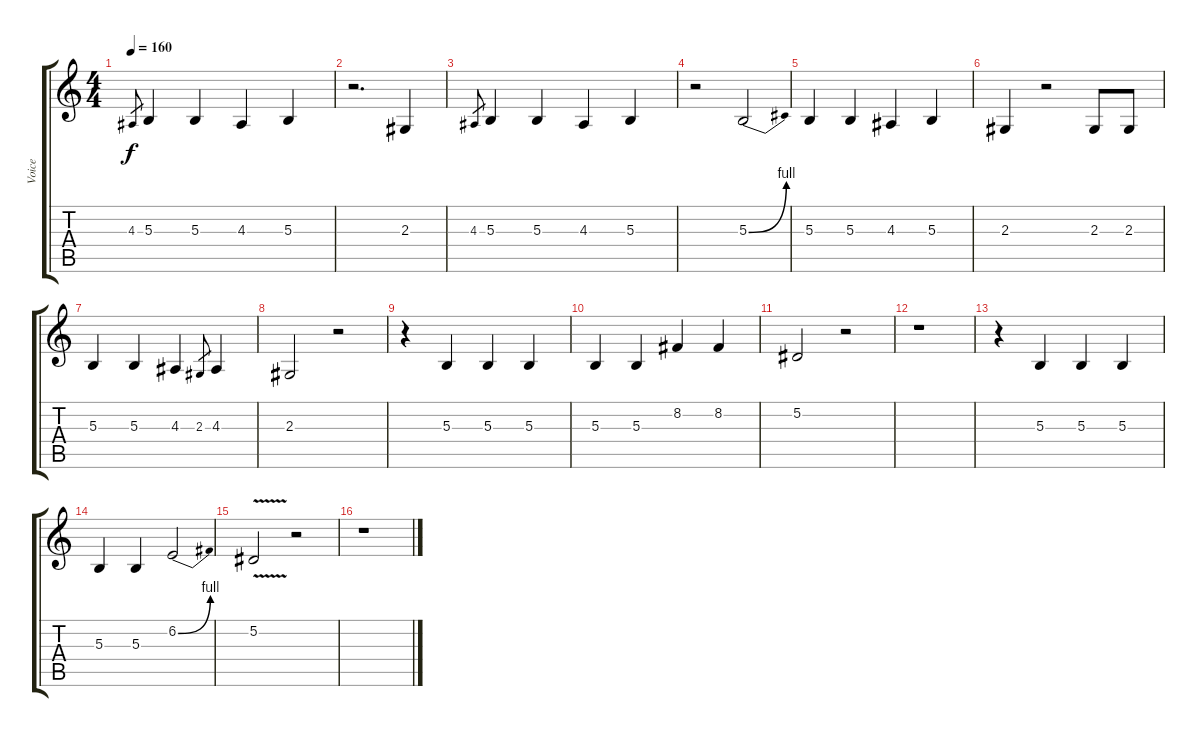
\track ("Voice" "Voice") {instrument lead1square}
\staff {score tabs}
\tuning (Eb4 Bb3 Gb3 Db3 Ab2 Eb2) {hide}
\ts (4 4)
\tempo 160
\clef g2
\ks c
4.3.8{gr dy f} 5.3.4 5.3.4 4.3.4 5.3.4 |
r.2{d} 2.3.4 |
4.3.8{gr} 5.3.4 5.3.4 4.3.4 5.3.4 |
r.2 5.3{be (bend 0 0 60 4)}.2 |
5.3.4 5.3.4 4.3.4 5.3.4 |
2.3.4 r.2 2.3.8 2.3.8 |
5.3.4 5.3.4 4.3.4 2.3.8{gr} 4.3.4 |
2.3.2 r.2 |
r.4 5.3.4 5.3.4 5.3.4 |
5.3.4 5.3.4 8.2.4 8.2.4 |
5.2.2 r.2 |
r.1 |
r.4 5.3.4 5.3.4 5.3.4 |
5.3.4 5.3.4 6.2{be (bend 0 0 60 4)}.2 |
5.2{v}.2 r.2 |
r.1
